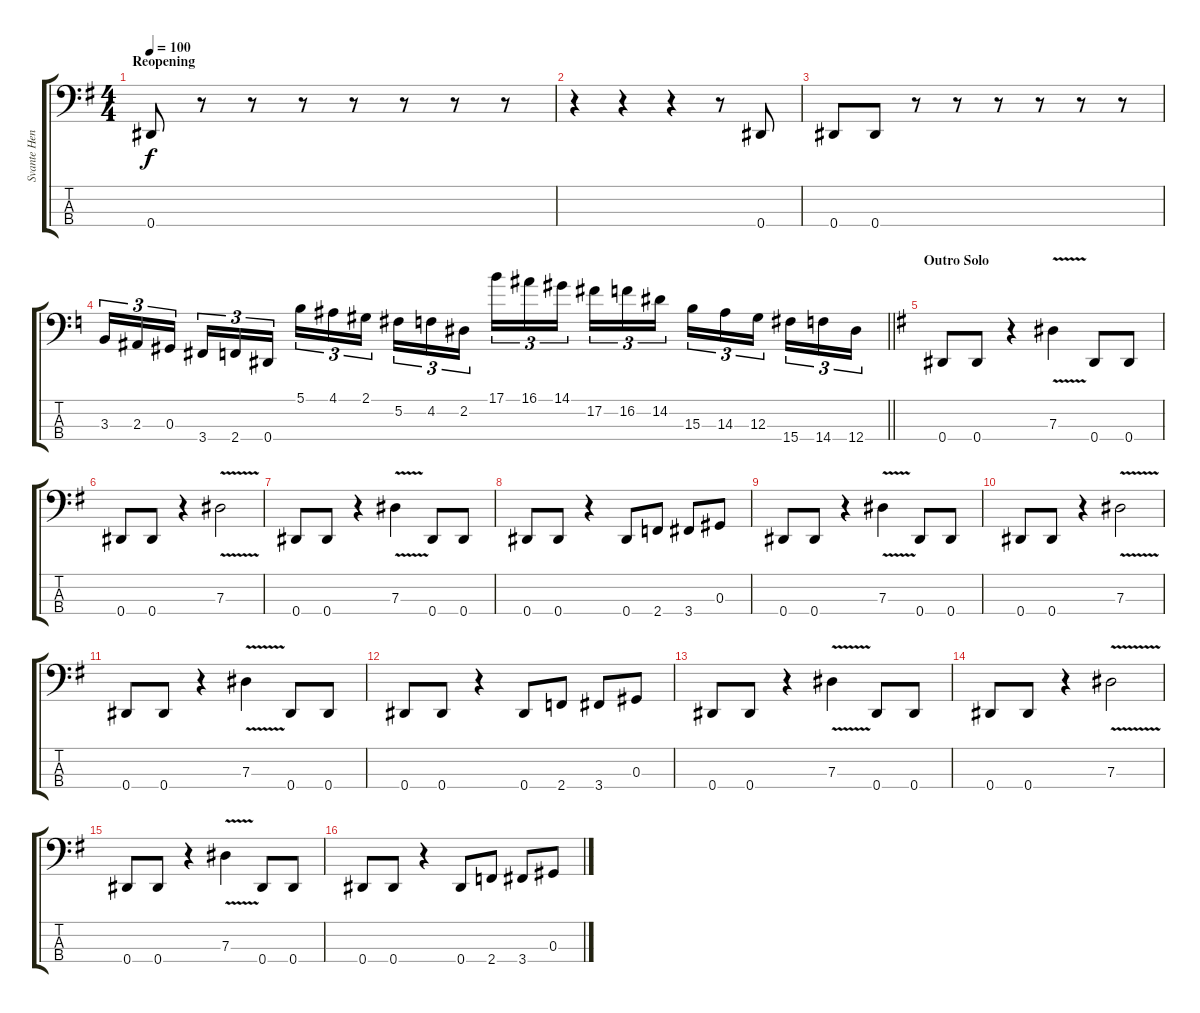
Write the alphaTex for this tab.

\track ("Svante Henrysson" "Svante Hen") {instrument electricbasspick}
\staff {score tabs}
\tuning (Gb2 Db2 Ab1 Eb1) {hide}
\ts (4 4)
\section ("" "Reopening")
\tempo 100
\clef f4
\ks g
0.4.8{dy f} r.8 r.8 r.8 r.8 r.8 r.8 r.8 |
r.4 r.4 r.4 r.8 0.4.8 |
0.4.8 0.4.8 r.8 r.8 r.8 r.8 r.8 r.8 |
\barLineRight lightlight
\ks c
3.3.16{tu (3 2)} 2.3.16{tu (3 2)} 0.3.16{tu (3 2) beam splitsecondary} 3.4.16{tu (3 2)} 2.4.16{tu (3 2)} 0.4.16{tu (3 2)} 5.1.16{tu (3 2)} 4.1.16{tu (3 2)} 2.1.16{tu (3 2) beam splitsecondary} 5.2.16{tu (3 2)} 4.2.16{tu (3 2)} 2.2.16{tu (3 2)} 17.1.16{tu (3 2)} 16.1.16{tu (3 2)} 14.1.16{tu (3 2) beam splitsecondary} 17.2.16{tu (3 2)} 16.2.16{tu (3 2)} 14.2.16{tu (3 2)} 15.3.16{tu (3 2)} 14.3.16{tu (3 2)} 12.3.16{tu (3 2) beam splitsecondary} 15.4.16{tu (3 2)} 14.4.16{tu (3 2)} 12.4.16{tu (3 2)} |
\section ("" "Outro Solo")
\ks g
0.4.8 0.4.8 r.4 7.3{v}.4 0.4.8 0.4.8 |
0.4.8 0.4.8 r.4 7.3{v}.2 |
0.4.8 0.4.8 r.4 7.3{v}.4 0.4.8 0.4.8 |
0.4.8 0.4.8 r.4 0.4.8 2.4.8 3.4.8 0.3.8 |
0.4.8 0.4.8 r.4 7.3{v}.4 0.4.8 0.4.8 |
0.4.8 0.4.8 r.4 7.3{v}.2 |
0.4.8 0.4.8 r.4 7.3{v}.4 0.4.8 0.4.8 |
0.4.8 0.4.8 r.4 0.4.8 2.4.8 3.4.8 0.3.8 |
0.4.8 0.4.8 r.4 7.3{v}.4 0.4.8 0.4.8 |
0.4.8 0.4.8 r.4 7.3{v}.2 |
0.4.8 0.4.8 r.4 7.3{v}.4 0.4.8 0.4.8 |
0.4.8 0.4.8 r.4 0.4.8 2.4.8 3.4.8 0.3.8
